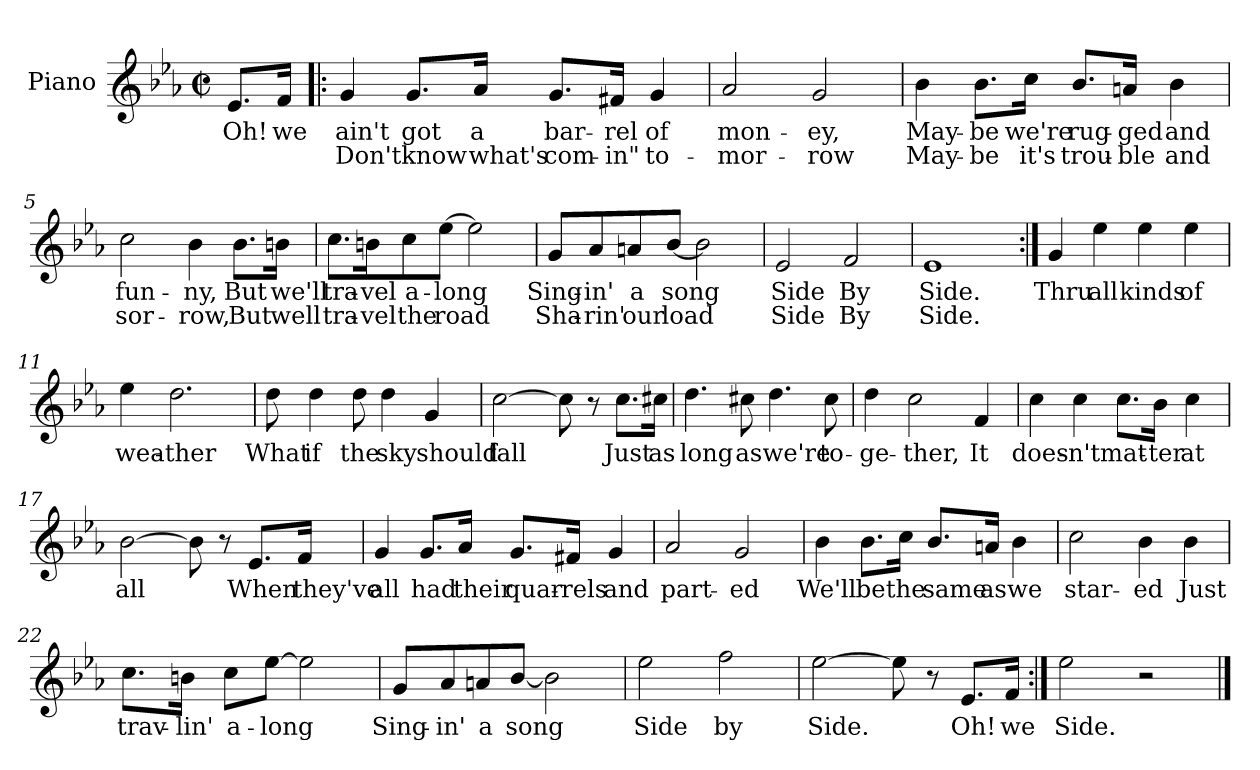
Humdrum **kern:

**kern	**text	**text
*part1	*part1	*part1
*staff1	*staff1	*staff1
*I"Piano	*	*
*I'Pno	*	*
*clefG2	*	*
*k[b-e-a-]	*	*
*E-:	*	*
*M2/2	*	*
*met(c|)	*	*
=1	=1	=1
8.e-/L	Oh!	.
16f/J	we	.
=2!|:	=2!|:	=2!|:
4g/	ain't	Don't
8.g/L	got	know
16a-/J	a	what's
8.g/L	bar-	com-
16f#X/J	-rel	-in"
4g/	of	to-
=3	=3	=3
2a-/	mon-	-mor-
2g/	-ey,	-row
=4	=4	=4
4b-\	May-	May-
8.b-\L	-be	-be
16cc\J	we're	it's
8.b-/L	rug-	trou-
16an/J	-ged	-ble
4b-\	and	and
!!LO:LB:g=z
=5	=5	=5
2cc\	fun-	sor-
4b-\	-ny,	-row,
8.b-\L	But	But
16bn\J	we'll	well
=6	=6	=6
8.cc\L	tra-	tra-
16bn\	-vel	-vel
8cc\	a-	the
[8ee-\J	-long	road
2ee-\]	.	.
=7	=7	=7
8g/L	Sing-	Sha-
8a-/	-in'	-rin'
8an/	a	our
[8b-/J	song	load
2b-\]	.	.
=8	=8	=8
2e-/	Side	Side
2f/	By	By
=9	=9	=9
1e-	Side.	Side.
!!LO:LB:g=z
=10:|!	=10:|!	=10:|!
4g/	Thru	.
4ee-\	all	.
4ee-\	kinds	.
4ee-\	of	.
=11	=11	=11
4ee-\	wea-	.
2.dd\	-ther	.
=12	=12	=12
8dd\	What	.
4dd\	if	.
8dd\	the	.
4dd\	sky	.
4g/	should	.
=13	=13	=13
[2cc\	fall	.
8cc\]	.	.
8r	.	.
8.cc\L	Just	.
16cc#X\J	as	.
!!LO:LB:g=z
=14	=14	=14
4.dd\	long	.
8cc#X\	as	.
4.dd\	we're	.
8cc#\	to-	.
=15	=15	=15
4dd\	-ge-	.
2cc\	-ther,	.
4f/	It	.
=16	=16	=16
4cc\	does-	.
4cc\	-n't	.
8.cc\L	mat-	.
16b-\J	-ter	.
4cc\	at	.
=17	=17	=17
[2b-\	all	.
8b-\]	.	.
8r	.	.
8.e-/L	When	.
16f/J	they've	.
!!LO:LB:g=z
=18	=18	=18
4g/	all	.
8.g/L	had	.
16a-/J	their	.
8.g/L	quar-	.
16f#X/J	-rels	.
4g/	and	.
=19	=19	=19
2a-/	part-	.
2g/	-ed	.
=20	=20	=20
4b-\	We'll	.
8.b-\L	be	.
16cc\J	the	.
8.b-/L	same	.
16an/J	as	.
4b-\	we	.
=21	=21	=21
2cc\	star-	.
4b-\	-ed	.
4b-\	Just	.
!!LO:LB:g=z
=22	=22	=22
8.cc\L	trav-	.
16bn\J	-lin'	.
8cc\L	a-	.
[8ee-\J	-long	.
2ee-\]	.	.
=23	=23	=23
8g/L	Sing-	.
8a-/	-in'	.
8an/	a	.
[8b-/J	song	.
2b-\]	.	.
=24	=24	=24
2ee-\	Side	.
2ff\	by	.
=25	=25	=25
[2ee-\	Side.	.
8ee-\]	.	.
8r	.	.
8.e-/L	Oh!	.
16f/J	we	.
=26:|!	=26:|!	=26:|!
2ee-\	Side.	.
2r	.	.
==	==	==
*-	*-	*-
